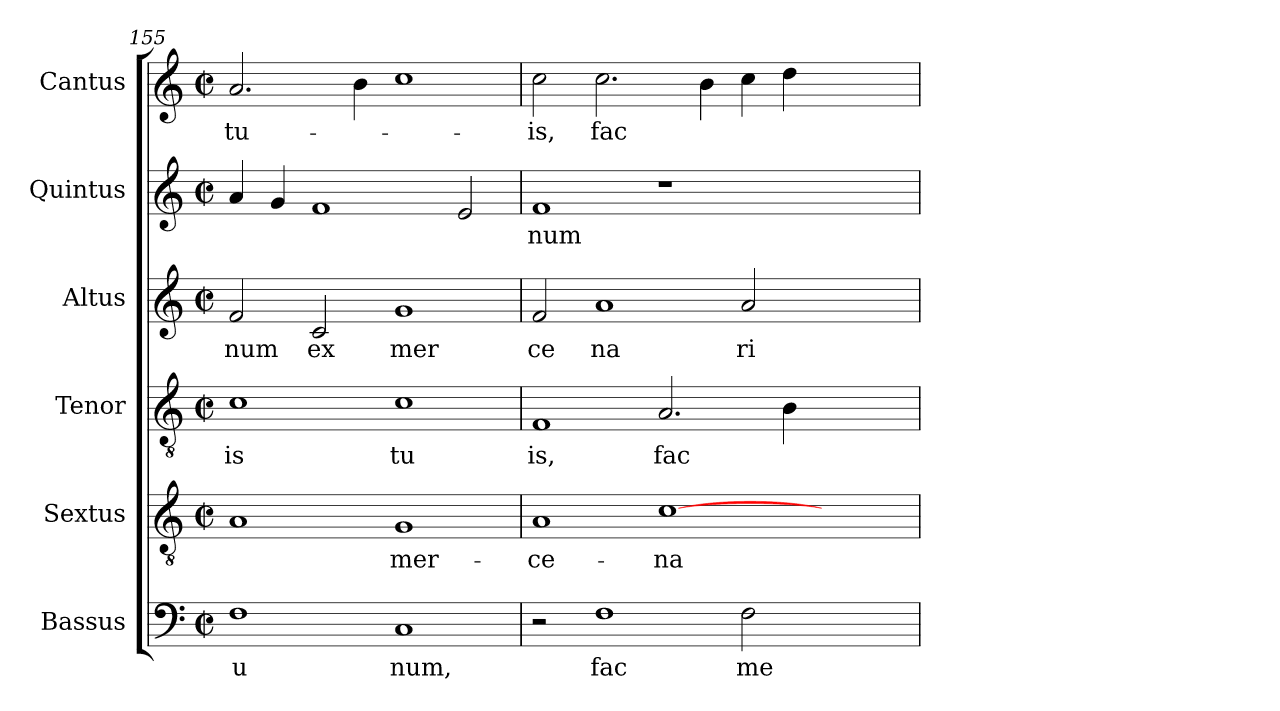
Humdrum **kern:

**kern	**text	**kern	**text	**kern	**text	**kern	**text	**kern	**text	**kern	**text
*part6	*part6	*part5	*part5	*part4	*part4	*part3	*part3	*part2	*part2	*part1	*part1
*staff6	*staff6	*staff5	*staff5	*staff4	*staff4	*staff3	*staff3	*staff2	*staff2	*staff1	*staff1
*I"Bassus	*	*I"Sextus	*	*I"Tenor	*	*I"Altus	*	*I"Quintus	*	*I"Cantus	*
*clefF4	*	*clefGv2	*	*clefGv2	*	*clefG2	*	*clefG2	*	*clefG2	*
*	*	*	*	*k[]	*	*k[]	*	*k[]	*	*	*
*	*	*	*	*C:	*	*C:	*	*C:	*	*	*
*M2/2	*	*M2/2	*	*M2/2	*	*M2/2	*	*M2/2	*	*M2/2	*
*met(c|)	*	*met(c|)	*	*met(c|)	*	*met(c|)	*	*met(c|)	*	*met(c|)	*
=155	=155	=155	=155	=155	=155	=155	=155	=155	=155	=155	=155
!	!LO:LY:b:cj	!	!	!	!LO:LY:b:cj	!	!LO:LY:b:cj	!	!	!	!LO:LY:b:cj
1F	u	1A	.	1c	is	2f/	num	4a/	.	2.a/	tu-
.	.	.	.	.	.	.	.	4g/	.	.	.
!	!	!	!	!	!	!	!LO:LY:b:cj	!	!	!	!
.	.	.	.	.	.	2c/	ex	1f	.	.	.
.	.	.	.	.	.	.	.	.	.	4b\	.
!	!LO:LY:b:cj	!	!LO:LY:b:cj	!	!LO:LY:b:cj	!	!LO:LY:b:cj	!	!	!	!
1C	num,	1G	mer-	1c	tu	1g	mer	.	.	1cc	.
.	.	.	.	.	.	.	.	2e/	.	.	.
=156	=156	=156	=156	=156	=156	=156	=156	=156	=156	=156	=156
!	!	!	!LO:LY:b:cj	!	!LO:LY:b:cj	!	!LO:LY:b:cj	!	!LO:LY:b:cj	!	!LO:LY:b:cj
2r	.	1A	-ce-	1F	is,	2f/	ce	1f	num	2cc\	-is,
!	!LO:LY:b:cj	!	!	!	!	!	!LO:LY:b:cj	!	!	!	!LO:LY:b
1F	fac	.	.	.	.	1a	na	.	.	2.cc\	fac
!	!	!	!LO:LY:b:cj	!	!LO:LY:b	!	!	!LO:N:vis=1	!	!	!
.	.	[>1c	-na-	2.A/	fac	.	.	0r	.	.	.
.	.	.	.	.	.	.	.	.	.	4b\	.
!	!LO:LY:b:cj	!	!	!	!	!	!LO:LY:b:cj	!	!	!	!
2F\	me	.	.	.	.	2a/	ri	.	.	4cc\	.
.	.	.	.	4B\	.	.	.	.	.	4dd\	.
1ryy	.	1ryy	.	1ryy	.	1ryy	.	.	.	1ryy	.
=	=	=	=	=	=	=	=	=	=	=	=
*-	*-	*-	*-	*-	*-	*-	*-	*-	*-	*-	*-
